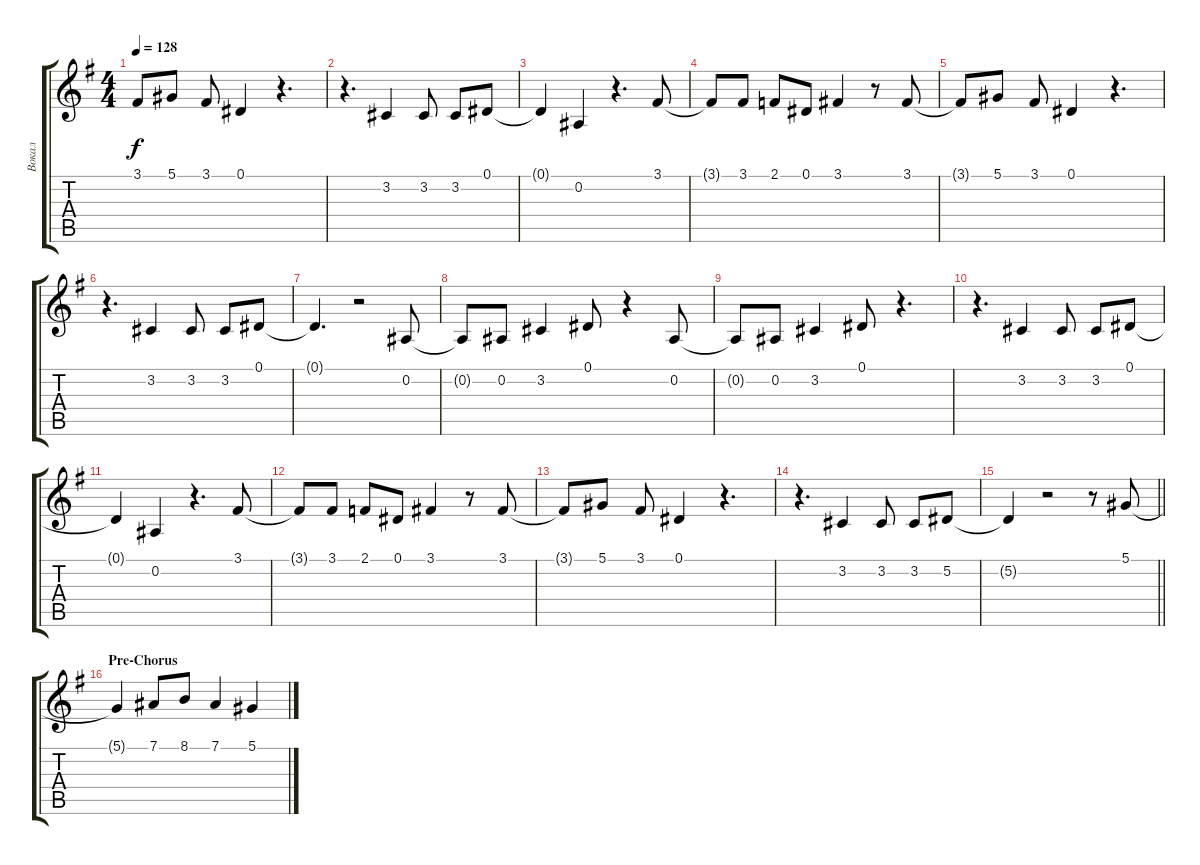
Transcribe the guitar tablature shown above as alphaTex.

\track ("Вокал" "Вокал") {instrument trumpet}
\staff {score tabs}
\tuning (Eb4 Bb3 Gb3 Db3 Ab2 Eb2) {hide}
\ts (4 4)
\tempo 128
\clef g2
\ks eminor
3.1{t}.8{dy f} 5.1.8 3.1.8 0.1.4 r.4{d} |
r.4{d} 3.2.4 3.2.8 3.2.8 0.1.8 |
0.1{t}.4 0.2.4 r.4{d} 3.1.8 |
3.1{t}.8 3.1.8 2.1.8 0.1.8 3.1.4 r.8 3.1.8 |
3.1{t}.8 5.1.8 3.1.8 0.1.4 r.4{d} |
r.4{d} 3.2.4 3.2.8 3.2.8 0.1.8 |
0.1{t}.4{d} r.2 0.2.8 |
0.2{t}.8 0.2.8 3.2.4 0.1.8 r.4 0.2.8 |
0.2{t}.8 0.2.8 3.2.4 0.1.8 r.4{d} |
r.4{d} 3.2.4 3.2.8 3.2.8 0.1.8 |
0.1{t}.4 0.2.4 r.4{d} 3.1.8 |
3.1{t}.8 3.1.8 2.1.8 0.1.8 3.1.4 r.8 3.1.8 |
3.1{t}.8 5.1.8 3.1.8 0.1.4 r.4{d} |
r.4{d} 3.2.4 3.2.8 3.2.8 5.2.8 |
\barLineRight lightlight
5.2{t}.4 r.2 r.8 5.1.8 |
\section ("" "Pre-Chorus")
5.1{t}.4 7.1.8 8.1.8 7.1.4 5.1.4
